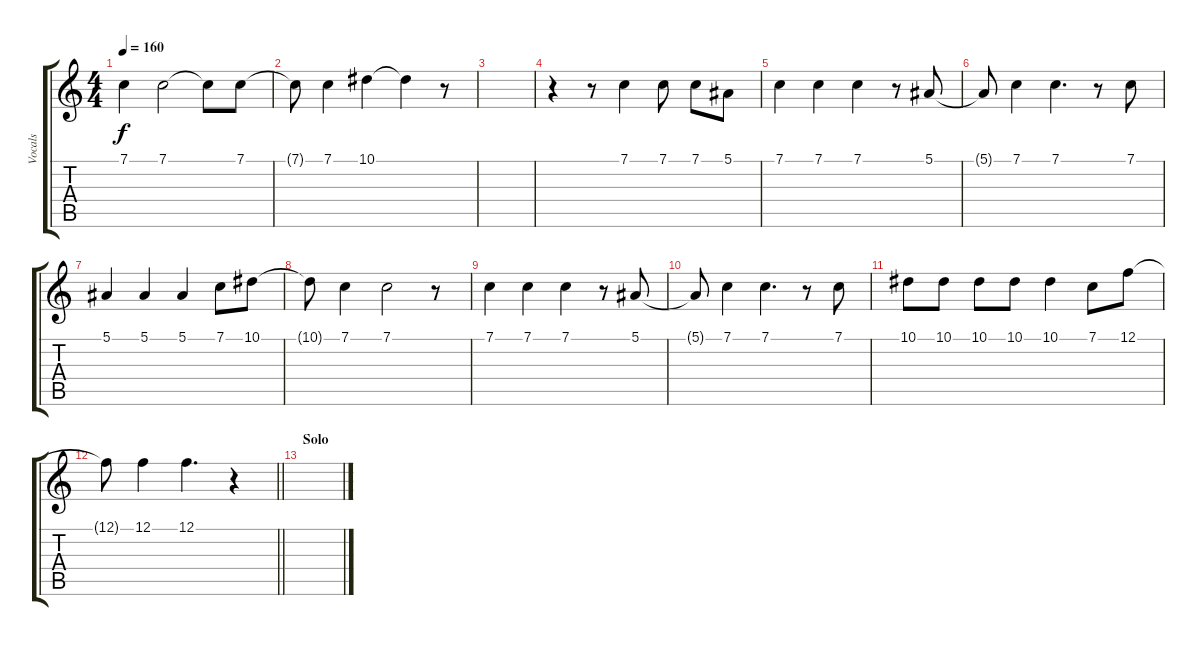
\track ("Vocals" "Vocals") {instrument altosax}
\staff {score tabs}
\tuning (F4 C4 Ab3 Eb3 Bb2 F2) {hide}
\ts (4 4)
\tempo 160
\clef g2
\ks c
7.1.4{dy f} 7.1.2 7.1{t}.8 7.1.8 |
7.1{t}.8 7.1.4 10.1.4 10.1{t}.4 r.8 |
|
r.4 r.8 7.1.4 7.1.8 7.1.8 5.1.8 |
7.1.4 7.1.4 7.1.4 r.8 5.1.8 |
5.1{t}.8 7.1.4 7.1.4{d} r.8 7.1.8 |
5.1.4 5.1.4 5.1.4 7.1.8 10.1.8 |
10.1{t}.8 7.1.4 7.1.2 r.8 |
7.1.4 7.1.4 7.1.4 r.8 5.1.8 |
5.1{t}.8 7.1.4 7.1.4{d} r.8 7.1.8 |
10.1.8 10.1.8 10.1.8 10.1.8 10.1.4 7.1.8 12.1.8 |
\barLineRight lightlight
12.1{t}.8 12.1.4 12.1.4{d} r.4 |
\section ("" "Solo")
